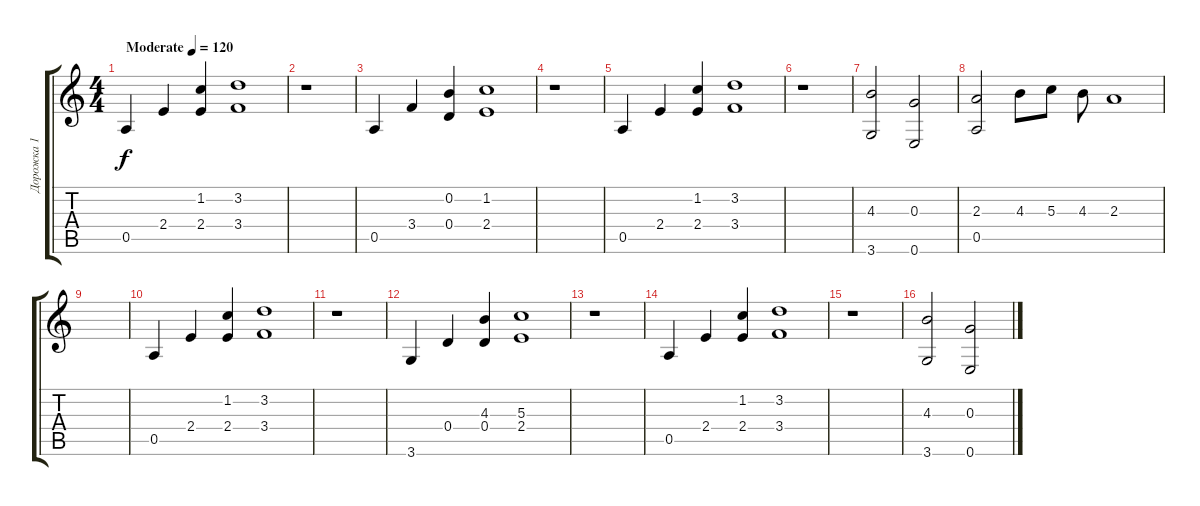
\track ("Дорожка 1" "Дорожка 1") {instrument acousticguitarsteel}
\staff {score tabs}
\tuning (E4 B3 G3 D3 A2 E2) {hide}
\ts (4 4)
\tempo (120 "Moderate")
\clef g2
\ks c
0.5.4{dy f instrument acousticguitarsteel} 2.4.4 (1.2 2.4).4 (3.2 3.4).1 |
r.1 |
0.5.4 3.4.4 (0.2 0.4).4 (1.2 2.4).1 |
r.1 |
0.5.4 2.4.4 (1.2 2.4).4 (3.2 3.4).1 |
r.1 |
(4.3 3.6).2 (0.3 0.6).2 |
(2.3 0.5).2 4.3.8 5.3.8 4.3.8 2.3.1 |
|
0.5.4 2.4.4 (1.2 2.4).4 (3.2 3.4).1 |
r.1 |
3.6.4 0.4.4 (4.3 0.4).4 (5.3 2.4).1 |
r.1 |
0.5.4 2.4.4 (1.2 2.4).4 (3.2 3.4).1 |
r.1 |
(4.3 3.6).2 (0.3 0.6).2
